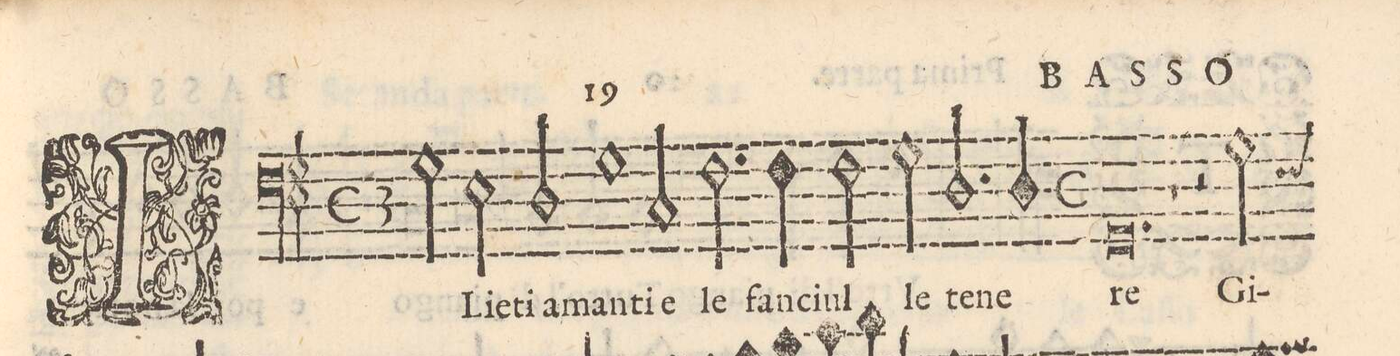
**kern	**text
*I"BASSO	*
*clefF4	*
*k[]	*
*met(C3)	*
*M3/2	*
2G\	I
2E\	Lie-
2D/	-ti
=2-	=2-
1G	aman-
2C/	-ti
=3-	=3-
2.F\	e le
4F\	fan-
2F\	-ciu-
=4-	=4-
2G\	-le
2.D/	te-
4D/	-ne-
=5-	=5-
*M4/2	*
*met(C)	*
0.GG	-re
=6-	=6-
1r	.
=7-	=7-
2r	.
2G\	Gi-
*-	*-
